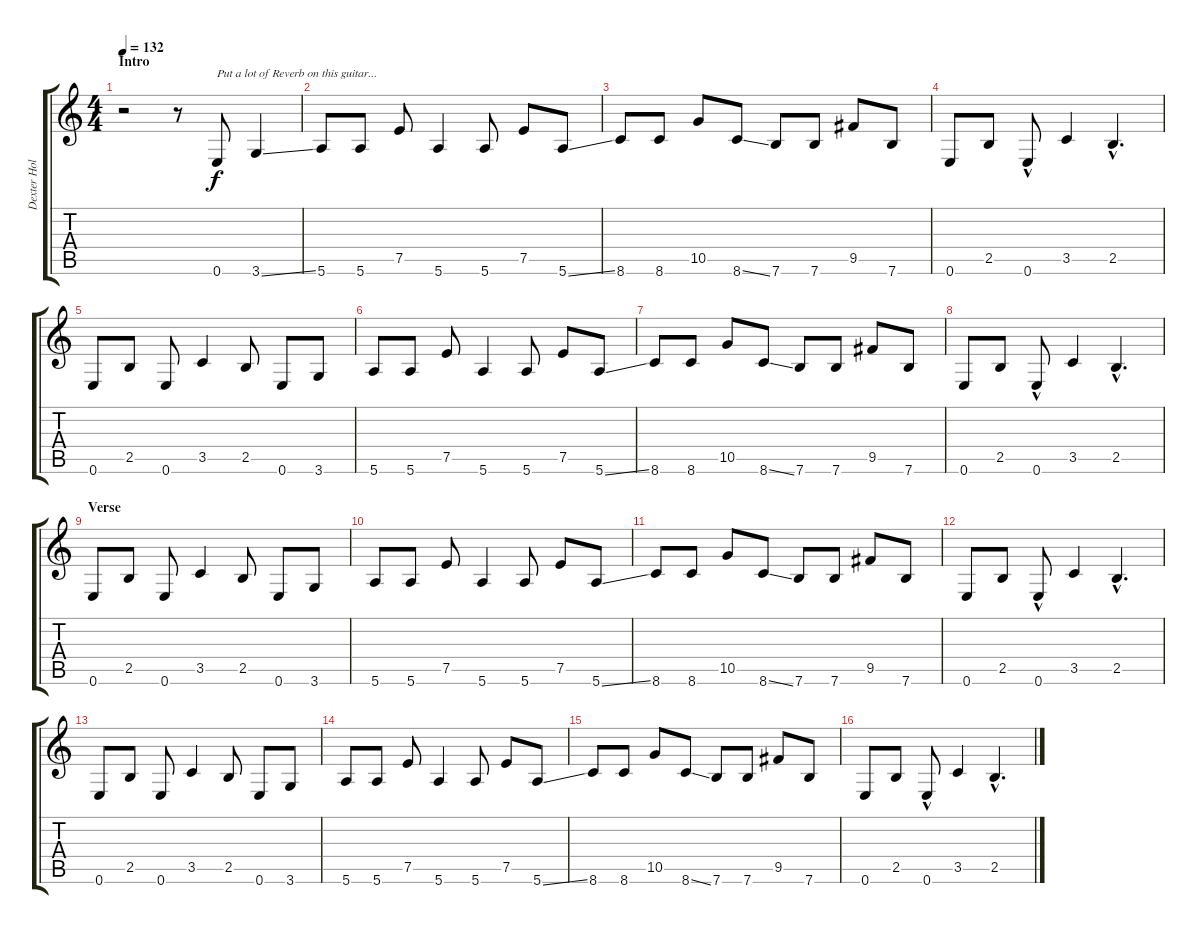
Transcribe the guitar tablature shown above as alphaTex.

\track ("Dexter Holland" "Dexter Hol") {instrument distortionguitar}
\staff {score tabs}
\tuning (E4 B3 G3 D3 A2 E2) {hide}
\ts (4 4)
\section ("" "Intro")
\tempo 132
\clef g2
\ks c
r.2{dy f instrument distortionguitar} r.8 0.6.8{txt "Put a lot of Reverb on this guitar..."} 3.6{ss}.4 |
5.6.8 5.6.8 7.5.8 5.6.4 5.6.8 7.5.8 5.6{ss}.8 |
8.6.8 8.6.8 10.5.8 8.6{ss}.8 7.6.8 7.6.8 9.5.8 7.6.8 |
0.6.8 2.5.8 0.6{hac}.8 3.5.4 2.5{hac}.4{d} |
0.6.8 2.5.8 0.6.8 3.5.4 2.5.8 0.6.8 3.6.8 |
5.6.8 5.6.8 7.5.8 5.6.4 5.6.8 7.5.8 5.6{ss}.8 |
8.6.8 8.6.8 10.5.8 8.6{ss}.8 7.6.8 7.6.8 9.5.8 7.6.8 |
0.6.8 2.5.8 0.6{hac}.8 3.5.4 2.5{hac}.4{d} |
\section ("" "Verse")
0.6.8 2.5.8 0.6.8 3.5.4 2.5.8 0.6.8 3.6.8 |
5.6.8 5.6.8 7.5.8 5.6.4 5.6.8 7.5.8 5.6{ss}.8 |
8.6.8 8.6.8 10.5.8 8.6{ss}.8 7.6.8 7.6.8 9.5.8 7.6.8 |
0.6.8 2.5.8 0.6{hac}.8 3.5.4 2.5{hac}.4{d} |
0.6.8 2.5.8 0.6.8 3.5.4 2.5.8 0.6.8 3.6.8 |
5.6.8 5.6.8 7.5.8 5.6.4 5.6.8 7.5.8 5.6{ss}.8 |
8.6.8 8.6.8 10.5.8 8.6{ss}.8 7.6.8 7.6.8 9.5.8 7.6.8 |
0.6.8 2.5.8 0.6{hac}.8 3.5.4 2.5{hac}.4{d}
